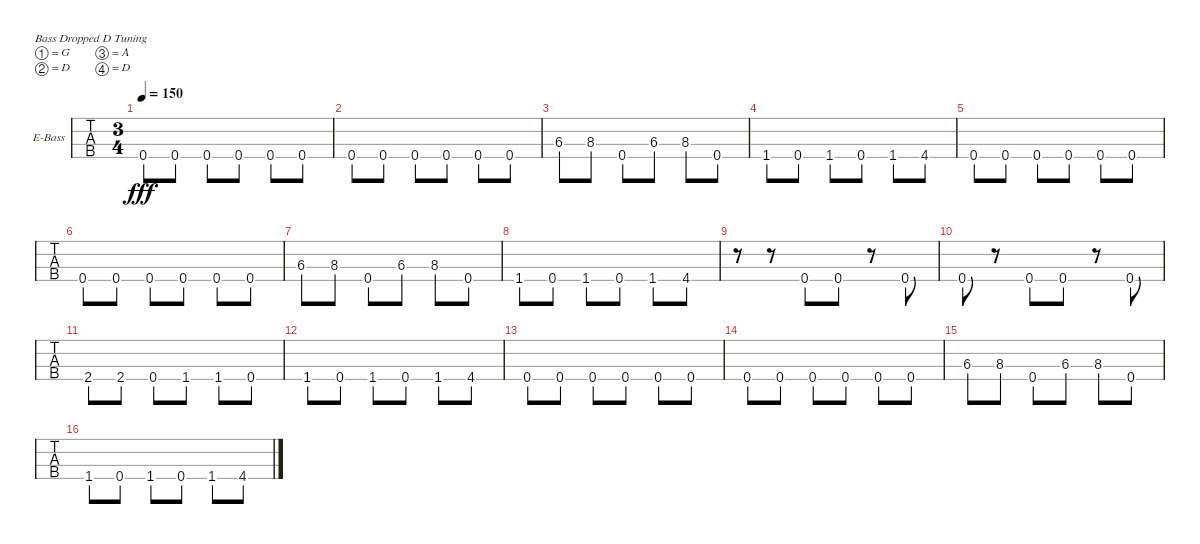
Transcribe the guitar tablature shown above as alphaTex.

\defaultSystemsLayout 4
\bracketExtendMode groupsimilarinstruments
\firstSystemTrackNameOrientation horizontal
\otherSystemsTrackNameOrientation horizontal
\track ("John Campbell" "E-Bass") {instrument electricbassfinger}
\staff {tabs}
\tuning (G2 D2 A1 D1)
\ts (3 4)
\tempo 150
\clef f4
\ks c
0.4.8{dy fff} 0.4.8 0.4.8 0.4.8 0.4.8 0.4.8 |
0.4.8 0.4.8 0.4.8 0.4.8 0.4.8 0.4.8 |
6.3.8 8.3.8 0.4.8 6.3.8 8.3.8 0.4.8 |
1.4.8 0.4.8 1.4.8 0.4.8 1.4.8 4.4.8 |
0.4.8 0.4.8 0.4.8 0.4.8 0.4.8 0.4.8 |
0.4.8 0.4.8 0.4.8 0.4.8 0.4.8 0.4.8 |
6.3.8 8.3.8 0.4.8 6.3.8 8.3.8 0.4.8 |
1.4.8 0.4.8 1.4.8 0.4.8 1.4.8 4.4.8 |
r.8 r.8 0.4.8 0.4.8 r.8 0.4.8 |
0.4.8 r.8 0.4.8 0.4.8 r.8 0.4.8 |
2.4.8 2.4.8 0.4.8 1.4.8 1.4.8 0.4.8 |
1.4.8 0.4.8 1.4.8 0.4.8 1.4.8 4.4.8 |
0.4.8 0.4.8 0.4.8 0.4.8 0.4.8 0.4.8 |
0.4.8 0.4.8 0.4.8 0.4.8 0.4.8 0.4.8 |
6.3.8 8.3.8 0.4.8 6.3.8 8.3.8 0.4.8 |
1.4.8 0.4.8 1.4.8 0.4.8 1.4.8 4.4.8
